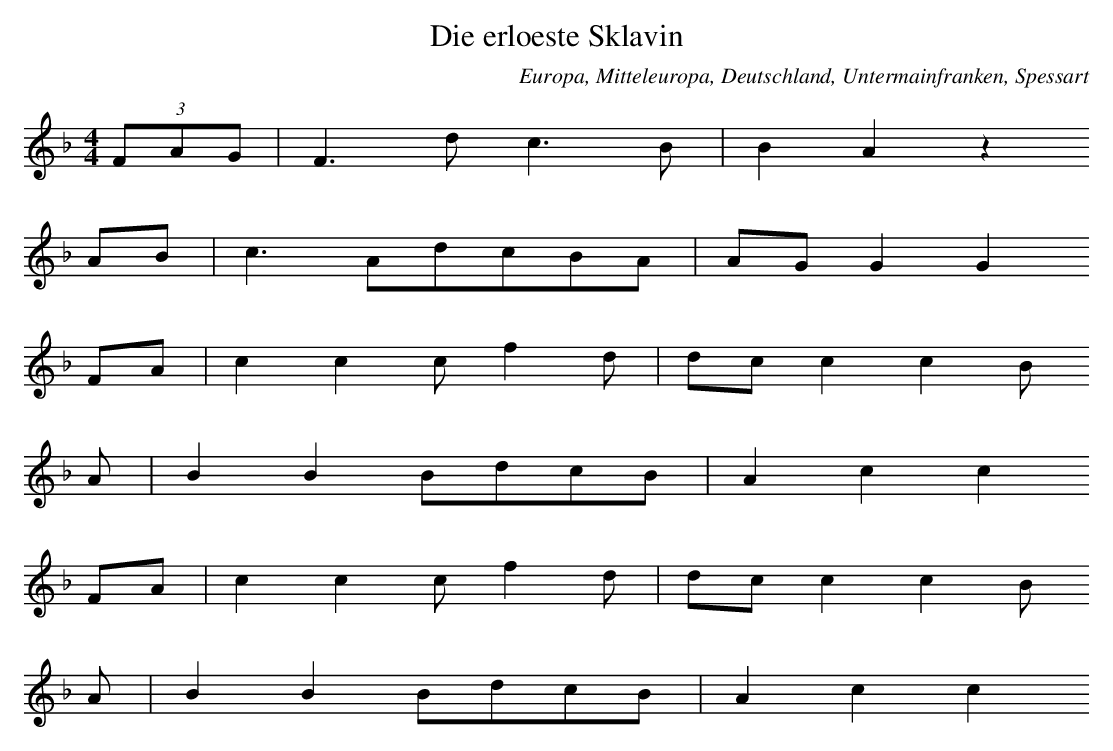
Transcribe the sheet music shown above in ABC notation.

X:1
T: Die erloeste Sklavin
O: Europa, Mitteleuropa, Deutschland, Untermainfranken, Spessart
M: 4/4
L: 1/8
K: F
(3FAG | F3dc3B | B2A2z2
AB | c3AdcBA | AGG2G2
FA | c2c2cf2d | dcc2c2B
A | B2B2BdcB | A2c2c2
FA | c2c2cf2d | dcc2c2B
A | B2B2BdcB | A2c2c2
